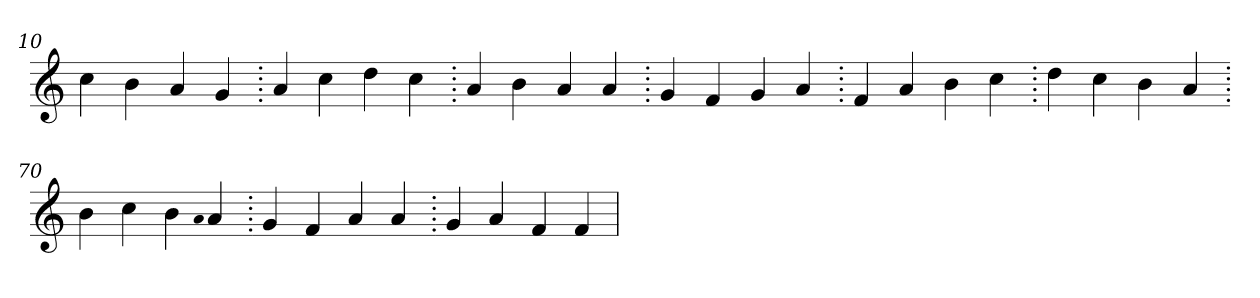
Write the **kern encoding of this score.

**kern
*part1
*staff1
*clefG2
=10.
4cc
4b
4a
4g
=20.
4a
4cc
4dd
4cc
=30.
4a
4b
4a
4a
=40.
4g
4f
4g
4a
=50.
4f
4a
4b
4cc
=60.
4dd
4cc
4b
4a
=70.
4b
4cc
4b
qqa
4a
=80.
4g
4f
4a
4a
=90.
4g
4a
4f
4f
=
*-
